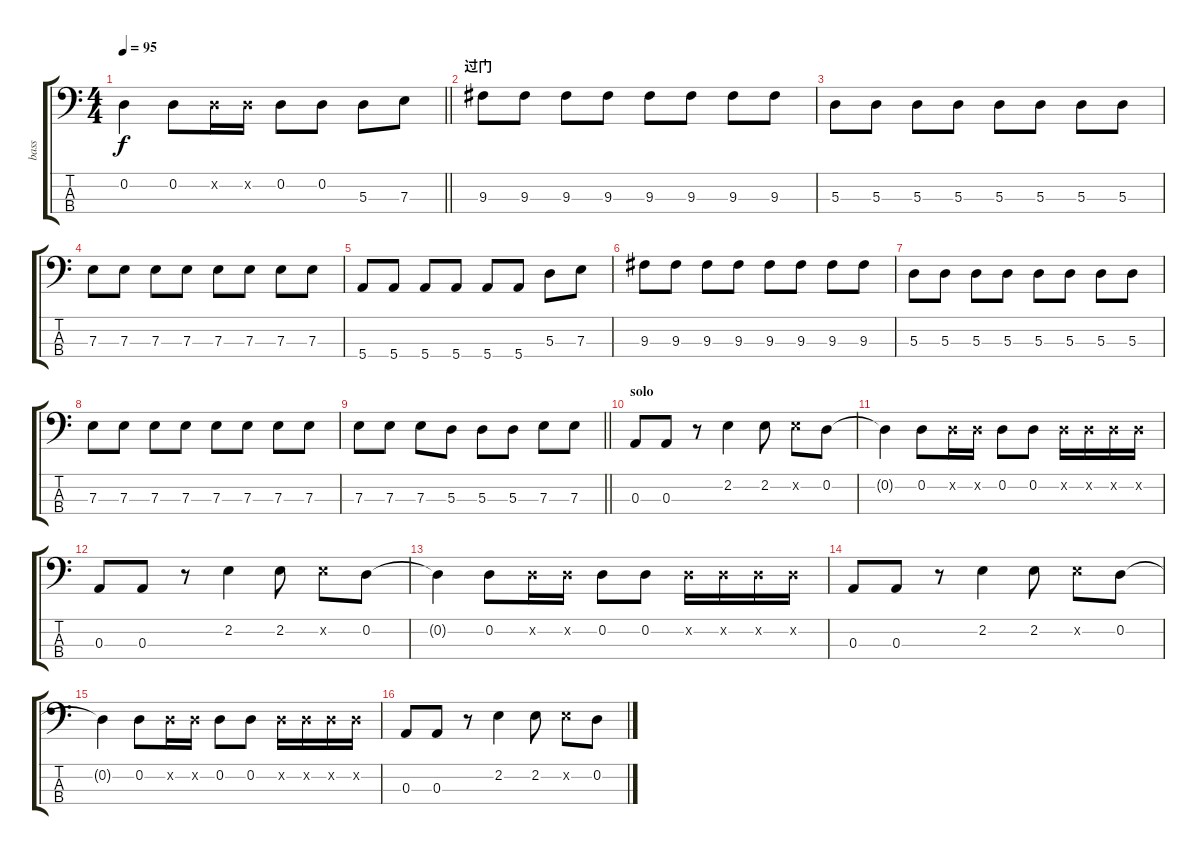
\track ("bass" "bass") {instrument electricbassfinger}
\staff {score tabs}
\tuning (G2 D2 A1 E1) {hide}
\ts (4 4)
\tempo 95
\clef f4
\barLineRight lightlight
\ks c
0.2{t}.4{dy f} 0.2.8 0.2{x}.16 0.2{x}.16 0.2.8 0.2.8 5.3.8 7.3.8 |
\section ("" "过门")
9.3.8 9.3.8 9.3.8 9.3.8 9.3.8 9.3.8 9.3.8 9.3.8 |
5.3.8 5.3.8 5.3.8 5.3.8 5.3.8 5.3.8 5.3.8 5.3.8 |
7.3.8 7.3.8 7.3.8 7.3.8 7.3.8 7.3.8 7.3.8 7.3.8 |
5.4.8 5.4.8 5.4.8 5.4.8 5.4.8 5.4.8 5.3.8 7.3.8 |
9.3.8 9.3.8 9.3.8 9.3.8 9.3.8 9.3.8 9.3.8 9.3.8 |
5.3.8 5.3.8 5.3.8 5.3.8 5.3.8 5.3.8 5.3.8 5.3.8 |
7.3.8 7.3.8 7.3.8 7.3.8 7.3.8 7.3.8 7.3.8 7.3.8 |
\barLineRight lightlight
7.3.8 7.3.8 7.3.8 5.3.8 5.3.8 5.3.8 7.3.8 7.3.8 |
\section ("" "solo")
0.3.8 0.3.8 r.8 2.2.4 2.2.8 2.2{x}.8 0.2.8 |
0.2{t}.4 0.2.8 0.2{x}.16 0.2{x}.16 0.2.8 0.2.8 0.2{x}.16 0.2{x}.16 0.2{x}.16 0.2{x}.16 |
0.3.8 0.3.8 r.8 2.2.4 2.2.8 2.2{x}.8 0.2.8 |
0.2{t}.4 0.2.8 0.2{x}.16 0.2{x}.16 0.2.8 0.2.8 0.2{x}.16 0.2{x}.16 0.2{x}.16 0.2{x}.16 |
0.3.8 0.3.8 r.8 2.2.4 2.2.8 2.2{x}.8 0.2.8 |
0.2{t}.4 0.2.8 0.2{x}.16 0.2{x}.16 0.2.8 0.2.8 0.2{x}.16 0.2{x}.16 0.2{x}.16 0.2{x}.16 |
0.3.8 0.3.8 r.8 2.2.4 2.2.8 2.2{x}.8 0.2.8
